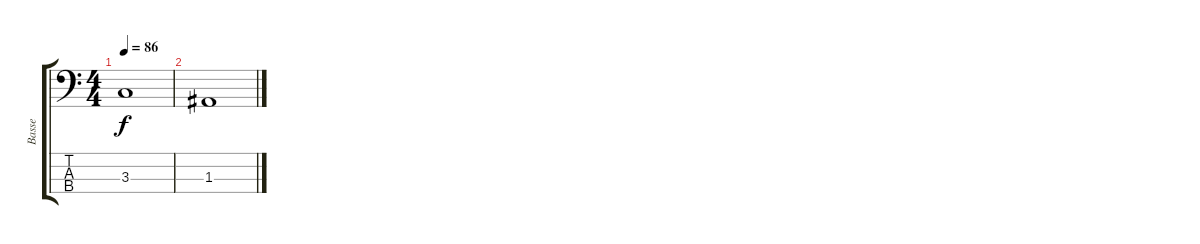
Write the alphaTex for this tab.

\track ("Basse" "Basse") {instrument electricbassfinger}
\staff {score tabs}
\tuning (G2 D2 A1 E1) {hide}
\ts (4 4)
\tempo 86
\clef f4
\ks c
3.3.1{dy f} |
1.3.1
